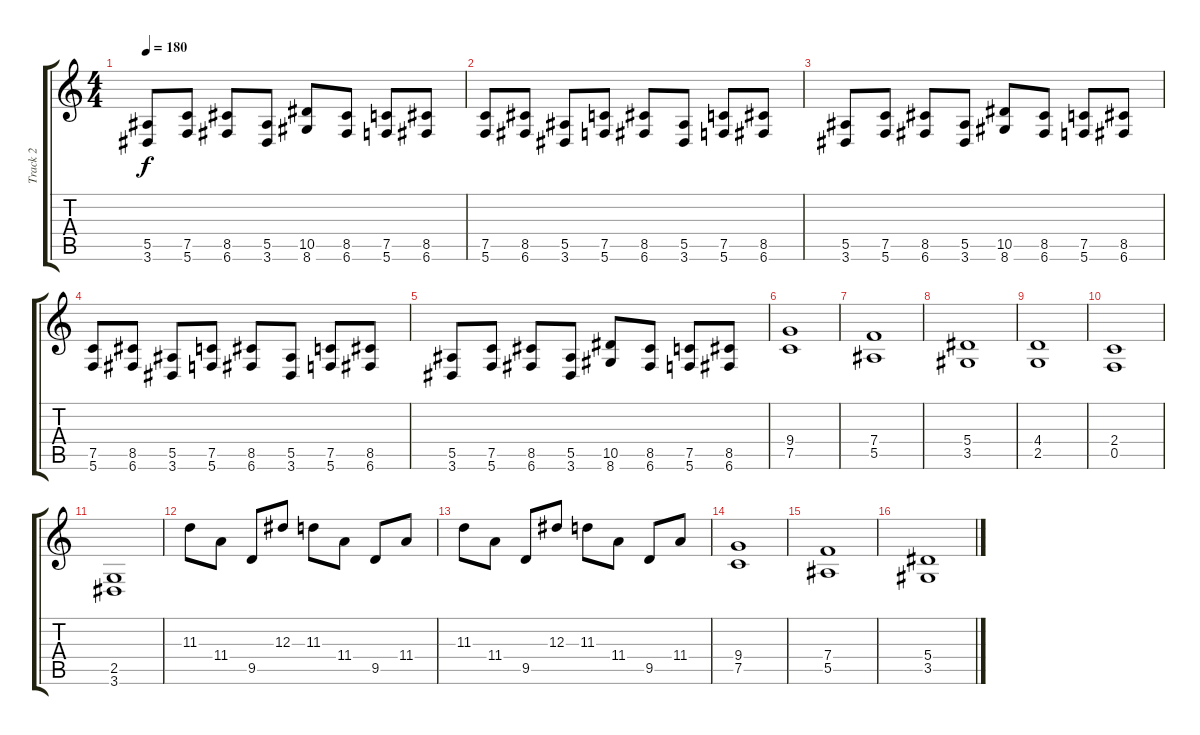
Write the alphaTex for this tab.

\track ("Track 2" "Track 2") {instrument distortionguitar}
\staff {score tabs}
\tuning (C4 G3 Eb3 Bb2 F2 C2) {hide}
\ts (4 4)
\tempo 180
\clef g2
\ks c
(5.5 3.6).8{dy f} (7.5 5.6).8 (8.5 6.6).8 (5.5 3.6).8 (10.5 8.6).8 (8.5 6.6).8 (7.5 5.6).8 (8.5 6.6).8 |
(7.5 5.6).8 (8.5 6.6).8 (5.5 3.6).8 (7.5 5.6).8 (8.5 6.6).8 (5.5 3.6).8 (7.5 5.6).8 (8.5 6.6).8 |
(5.5 3.6).8 (7.5 5.6).8 (8.5 6.6).8 (5.5 3.6).8 (10.5 8.6).8 (8.5 6.6).8 (7.5 5.6).8 (8.5 6.6).8 |
(7.5 5.6).8 (8.5 6.6).8 (5.5 3.6).8 (7.5 5.6).8 (8.5 6.6).8 (5.5 3.6).8 (7.5 5.6).8 (8.5 6.6).8 |
(5.5 3.6).8 (7.5 5.6).8 (8.5 6.6).8 (5.5 3.6).8 (10.5 8.6).8 (8.5 6.6).8 (7.5 5.6).8 (8.5 6.6).8 |
(9.4 7.5).1 |
(7.4 5.5).1 |
(5.4 3.5).1 |
(4.4 2.5).1 |
(2.4 0.5).1 |
(2.5 3.6).1 |
11.3.8 11.4.8 9.5.8 12.3.8 11.3.8 11.4.8 9.5.8 11.4.8 |
11.3.8 11.4.8 9.5.8 12.3.8 11.3.8 11.4.8 9.5.8 11.4.8 |
(9.4 7.5).1 |
(7.4 5.5).1 |
(5.4 3.5).1
